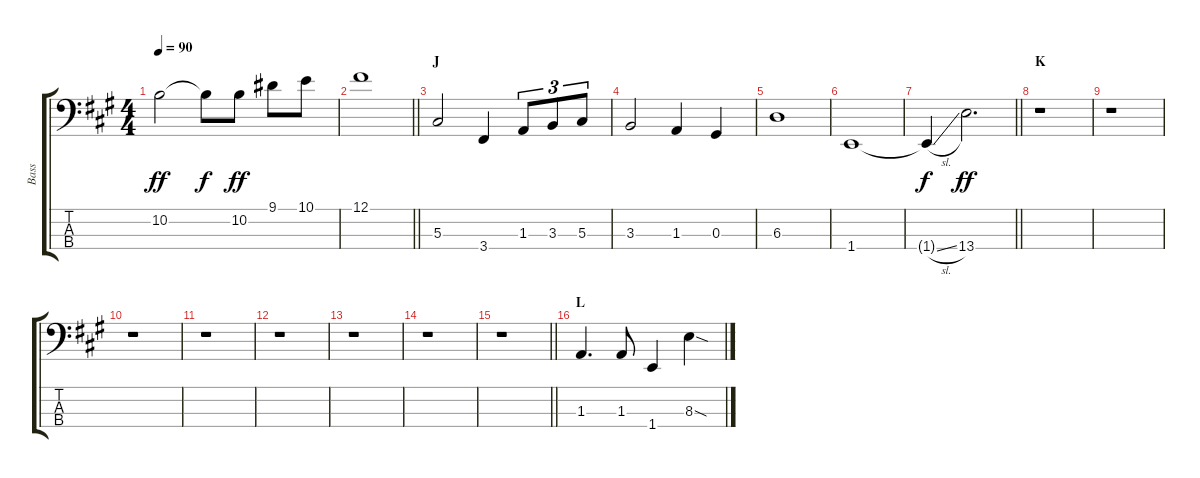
\track ("Bass" "Bass") {instrument electricbasspick}
\staff {score tabs}
\tuning (Gb2 Db2 Ab1 Eb1) {hide}
\ts (4 4)
\tempo 90
\clef f4
\ks a
10.2.2{dy ff} 10.2{t}.8{dy f} 10.2.8{dy ff} 9.1.8 10.1.8 |
\barLineRight lightlight
12.1.1 |
\section ("" "J")
5.3.2 3.4.4 1.3.8{tu (3 2)} 3.3.8{tu (3 2)} 5.3.8{tu (3 2)} |
3.3.2 1.3.4 0.3.4 |
6.3.1 |
1.4.1 |
\barLineRight lightlight
1.4{sl t}.4{dy f} 13.4.2{d dy ff} |
\section ("" "K")
r.1 |
r.1 |
r.1 |
r.1 |
r.1 |
r.1 |
r.1 |
\barLineRight lightlight
r.1 |
\section ("" "L")
1.3.4{d} 1.3.8 1.4.4 8.3{sod}.4
